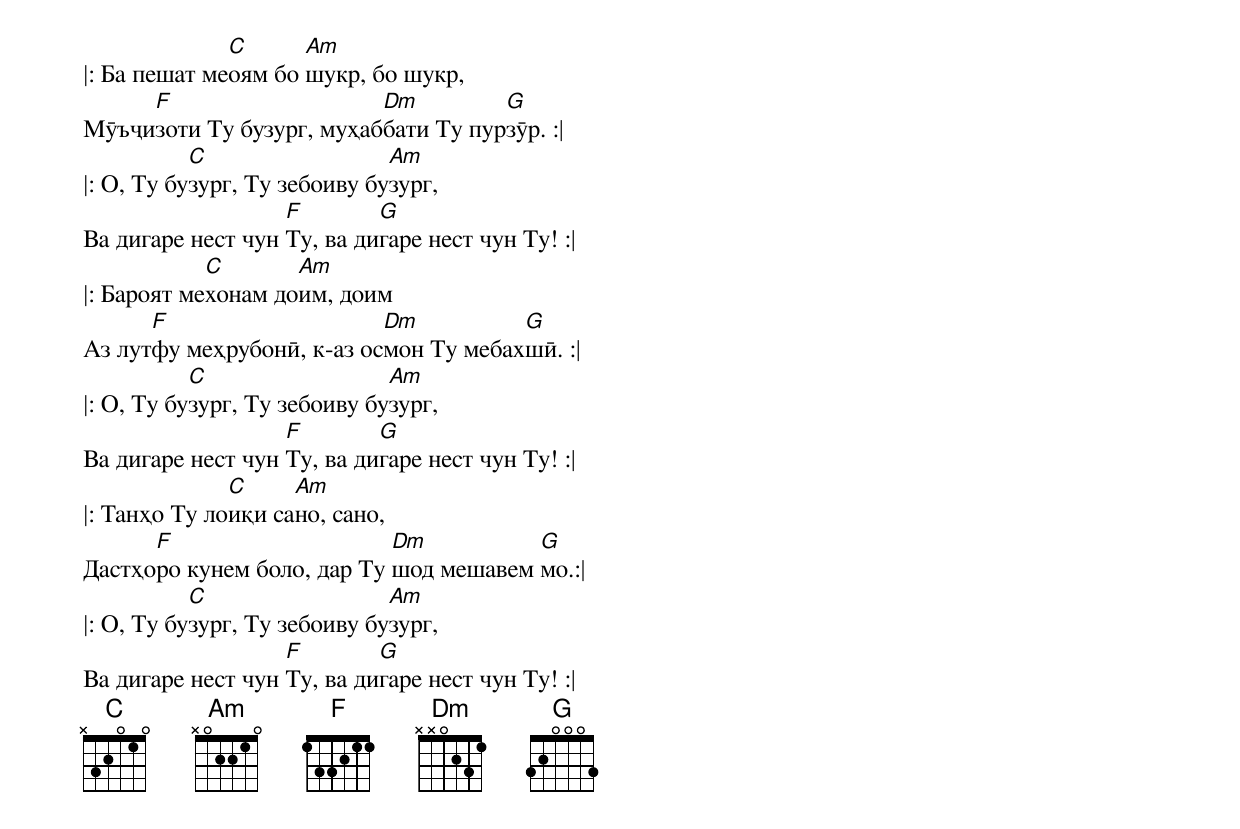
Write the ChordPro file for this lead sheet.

|: Ба пешат ме[C]оям бо [Am]шукр, бо шукр,
Мӯъҷи[F]зоти Ту бузург, муҳаб[Dm]бати Ту пур[G]зӯр. :|
|: О, Ту бу[C]зург, Ту зебоиву бу[Am]зург,
Ва дигаре нест чун [F]Ту, ва ди[G]гаре нест чун Ту! :|
|: Бароят ме[C]хонам до[Am]им, доим
Аз лут[F]фу меҳрубонӣ, к-аз ос[Dm]мон Ту мебах[G]шӣ. :|
|: О, Ту бу[C]зург, Ту зебоиву бу[Am]зург,
Ва дигаре нест чун [F]Ту, ва ди[G]гаре нест чун Ту! :|
|: Танҳо Ту ло[C]иқи са[Am]но, сано,
Дастҳо[F]ро кунем боло, дар Ту [Dm]шод мешавем [G]мо.:|
|: О, Ту бу[C]зург, Ту зебоиву бу[Am]зург,
Ва дигаре нест чун [F]Ту, ва ди[G]гаре нест чун Ту! :|
